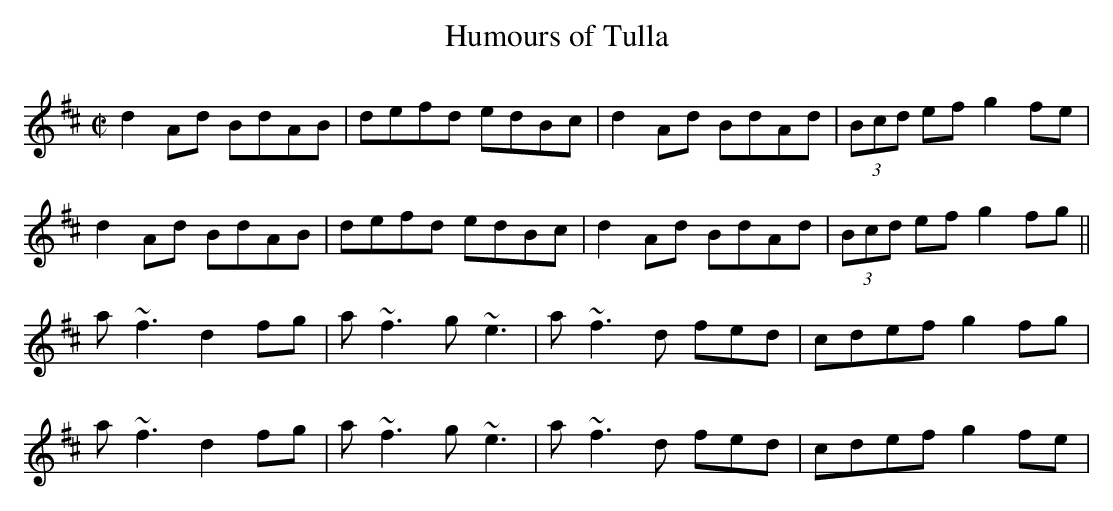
X:1
T:Humours of Tulla
M:C|
L:1/8
K:D
d2Ad BdAB|defd edBc|d2Ad BdAd|(3Bcd ef g2fe|
d2Ad BdAB|defd edBc|d2Ad BdAd|(3Bcd ef g2fg||
a ~f3 d2 fg|a ~f3 g ~e3|a ~f3 d fed|cdef g2 fg|
a ~f3 d2 fg|a ~f3 g ~e3|a ~f3 d fed|cdef g2 fe|
